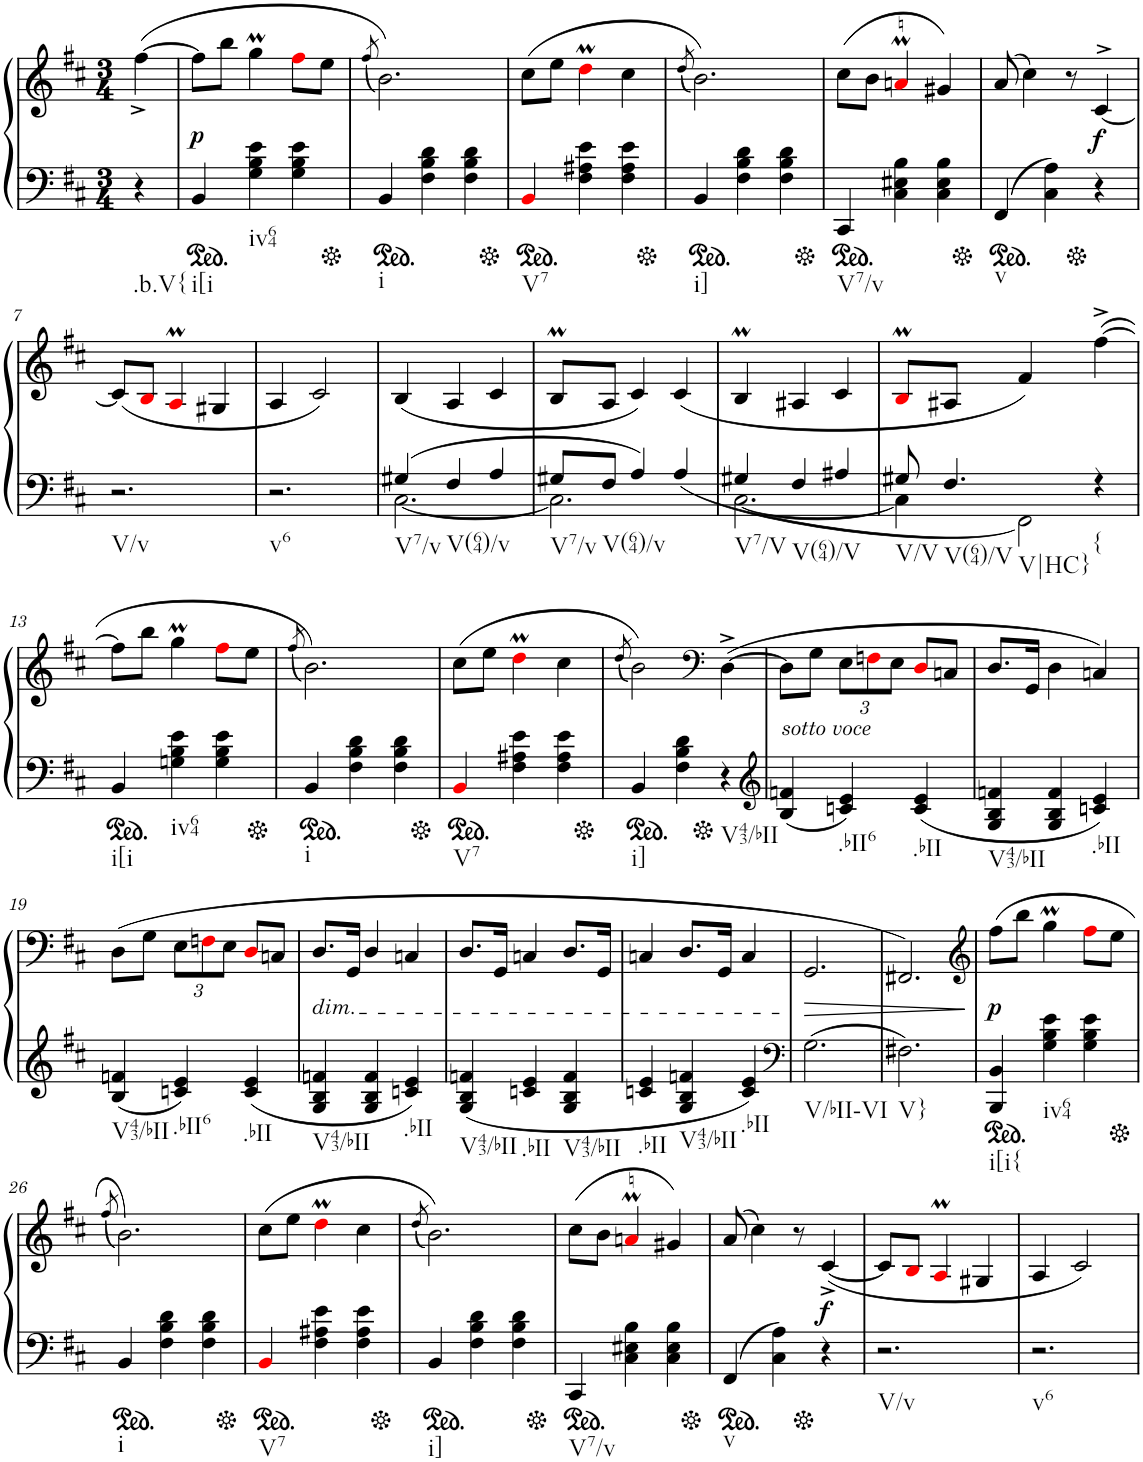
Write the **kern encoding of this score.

**kern	**kern	**dynam
*part2	*part1	*part1
*staff2	*staff1	*staff1
*I"Piano	*I"Piano	*
*I'Pno	*I'Pno	*
*clefF4	*clefG2	*
*k[f#c#]	*k[f#c#]	*
*b:	*b:	*
*M3/4	*M3/4	*
=	=	=
!LO:TX:b:t=.b.V{	!	!
4r	([4ff#^<\	.
=1	=1	=1
*ped	*	*
!LO:TX:b:t=i[i	!	!
!	!	!LO:DY:b
4BB/	8ff#\L]	p
.	8bb\J	.
!LO:TX:b:t=iv64	!	!
4G\ 4B\ 4e\	4ggM\	.
4G\ 4B\ 4e\	8ff#i\L	.
.	8ee\J	.
=2	=2	=2
.	(8qff#/	.
*Xped	*	*
*ped	*	*
!LO:TX:b:t=i	!	!
4BB/	2.b\))	.
4F#\ 4B\ 4d\	.	.
4F#\ 4B\ 4d\	.	.
=3	=3	=3
*Xped	*	*
*ped	*	*
!LO:TX:b:t=V7	!	!
4BBi/	(8cc#\L	.
.	8ee\J	.
4F#\ 4A#X\ 4e\	4ddMi\	.
4F#\ 4A#\ 4e\	4cc#\	.
=4	=4	=4
.	(8qdd/	.
*Xped	*	*
*ped	*	*
!LO:TX:b:t=i]	!	!
4BB/	2.b\))	.
4F#\ 4B\ 4d\	.	.
4F#\ 4B\ 4d\	.	.
=5	=5	=5
*Xped	*	*
*ped	*	*
!LO:TX:b:t=V7/v	!	!
4CC#/	(8cc#\L	.
.	8b\J	.
4C#\ 4E#X\ 4B\	4anMi/	.
4C#\ 4E#\ 4B\	4g#X/)	.
=6	=6	=6
*Xped	*	*
*ped	*	*
!LO:TX:b:t=v	!	!
(4FF#/	(8a/	.
.	4cc#\)	.
4C#\ 4A\)	.	.
.	8r	.
*Xped	*	*
!	!	!LO:DY:b
4r	[4c#^>/	f
!!LO:LB:g=z
=7	=7	=7
!LO:TX:b:t=V/v	!	!
2.r	(<8c#/L]	.
.	8Bi/J	.
.	4AMi/	.
.	4G#X/	.
=8	=8	=8
!LO:TX:b:t=v6	!	!
2.r	4A/	.
.	2c#/)	.
=9	=9	=9
*^	*	*
!LO:TX:b:t=V7/v	!	!	!
(4G#X/	[2.C#\	(4B/	.
!LO:TX:b:t=V(64)/v	!	!	!
4F#/	.	4A/	.
4A/	.	4c#/	.
=10	=10	=10	=10
!LO:TX:b:t=V7/v	!	!	!
8G#X/L	2.C#\]	8BM/L	.
!LO:TX:b:t=V(64)/v	!	!	!
8F#/J	.	8A/J	.
4A/)	.	4c#/)	.
(4A/	.	(4c#/	.
=11	=11	=11	=11
!LO:TX:b:t=V7/V	!	!	!
4G#X/	[2.C#\	4BM/	.
!LO:TX:b:t=V(64)/V	!	!	!
4F#/	.	4A#X/	.
4A#X/	.	4c#/	.
=12	=12	=12	=12
!LO:TX:b:t=V/V	!	!	!
8G#X/	4C#\]	8BMi/L	.
!LO:TX:b:t=V(64)/V	!	!	!
!LO:TX:b:t=V|HC}	!	!	!
4.F#/	.	8A#X/J	.
.	2FF#\)	4f#/)	.
!LO:TX:b:t={	!	!	!
4r	.	([4ff#^\	.
*v	*v	*	*
!!LO:LB:g=z
=13	=13	=13
*ped	*	*
!LO:TX:b:t=i[i	!	!
4BB/	8ff#\L]	.
.	8bb\J	.
!LO:TX:b:t=iv64	!	!
4Gn\ 4B\ 4e\	4ggM\	.
4G\ 4B\ 4e\	8ff#i\L	.
.	8ee\J	.
=14	=14	=14
.	(8qff#/	.
*Xped	*	*
*ped	*	*
!LO:TX:b:t=i	!	!
4BB/	2.b\))	.
4F#\ 4B\ 4d\	.	.
4F#\ 4B\ 4d\	.	.
=15	=15	=15
*Xped	*	*
*ped	*	*
!LO:TX:b:t=V7	!	!
4BBi/	(8cc#\L	.
.	8ee\J	.
4F#\ 4A#X\ 4e\	4ddMi\	.
4F#\ 4A#\ 4e\	4cc#\	.
=16	=16	=16
.	(8qdd/	.
*Xped	*	*
*ped	*	*
!LO:TX:b:t=i]	!	!
4BB/	2b\))	.
4F#\ 4B\ 4d\	.	.
*	*clefF4	*
*Xped	*	*
!LO:TX:b:t=V43/bII	!	!
4r	([4D^\	.
=17	=17	=17
*clefG2	*	*
!	!LO:TX:b:i:t=sotto voce	!
(4B/ 4fn/	8D\L]	.
.	8G\J	.
*	*Xbrackettup	*
!LO:TX:b:t=.bII6	!	!
4cn/ 4e/)	12E\L	.
.	12Fni\	.
.	12E\J	.
!LO:TX:b:t=.bII	!	!
(4c/ 4e/	8Di/L	.
.	8Cn/J	.
=18	=18	=18
!LO:TX:b:t=V43/bII	!	!
4G/ 4B/ 4fn/	8.D/L	.
.	16GG/Jk	.
4G/ 4B/ 4f/	4D\	.
!LO:TX:b:t=.bII	!	!
4cn/ 4e/)	4Cn/)	.
!!LO:LB:g=z
=19	=19	=19
!LO:TX:b:t=V43/bII	!	!
(4B/ 4fn/	(8D\L	.
.	8G\J	.
!LO:TX:b:t=.bII6	!	!
4cn/ 4e/)	12E\L	.
.	12Fni\	.
.	12E\J	.
!LO:TX:b:t=.bII	!	!
(4c/ 4e/	8Di/L	.
.	8Cn/J	.
=20	=20	=20
!	!LO:TX:b:i:t=dim.	!
!LO:TX:b:t=V43/bII	!	!
4G/ 4B/ 4fn/	8.D/L	.
.	16GG/Jk	.
4G/ 4B/ 4f/	4D/	.
!LO:TX:b:t=.bII	!	!
4cn/ 4e/)	4Cn/	.
=21	=21	=21
!LO:TX:b:t=V43/bII	!	!
(<4G/ 4B/ 4fn/	8.D/L	.
.	16GG/Jk	.
!LO:TX:b:t=.bII	!	!
4cn/ 4e/	4Cn/	.
!LO:TX:b:t=V43/bII	!	!
4G/ 4B/ 4f/	8.D/L	.
.	16GG/Jk	.
=22	=22	=22
!LO:TX:b:t=.bII	!	!
4cn/ 4e/	4Cn/	.
!LO:TX:b:t=V43/bII	!	!
4G/ 4B/ 4fn/	8.D/L	.
.	16GG/Jk	.
!LO:TX:b:t=.bII	!	!
4c/ 4e/)	4C/	.
=23	=23	=23
*clefF4	*	*
!LO:TX:b:t=V/bII-VI	!	!
!	!	!LO:HP:b
(2.G\	2.GG/	>
=24	=24	=24
!LO:TX:b:t=V}	!	!
2.F#X\)	2.FF#X/)	.
.	.	]
=25	=25	=25
*	*clefG2	*
*ped	*	*
!LO:TX:b:t=i[i{	!	!
!	!	!LO:DY:b
4BBB/ 4BB/	(8ff#\L	p
.	8bb\J	.
!LO:TX:b:t=iv64	!	!
4G\ 4B\ 4e\	4ggM\	.
4G\ 4B\ 4e\	8ff#i\L	.
.	8ee\J	.
!!LO:LB:g=z
=26	=26	=26
.	(8qff#/	.
*Xped	*	*
*ped	*	*
!LO:TX:b:t=i	!	!
4BB/	2.b\))	.
4F#\ 4B\ 4d\	.	.
4F#\ 4B\ 4d\	.	.
=27	=27	=27
*Xped	*	*
*ped	*	*
!LO:TX:b:t=V7	!	!
4BBi/	(8cc#\L	.
.	8ee\J	.
4F#\ 4A#X\ 4e\	4ddMi\	.
4F#\ 4A#\ 4e\	4cc#\	.
=28	=28	=28
.	(8qdd/	.
*Xped	*	*
*ped	*	*
!LO:TX:b:t=i]	!	!
4BB/	2.b\))	.
4F#\ 4B\ 4d\	.	.
4F#\ 4B\ 4d\	.	.
=29	=29	=29
*Xped	*	*
*ped	*	*
!LO:TX:b:t=V7/v	!	!
4CC#/	(8cc#\L	.
.	8b\J	.
4C#\ 4E#X\ 4B\	4anMi/	.
4C#\ 4E#\ 4B\	4g#X/)	.
=30	=30	=30
*Xped	*	*
*ped	*	*
!LO:TX:b:t=v	!	!
(4FF#/	(8a/	.
.	4cc#\)	.
4C#\ 4A\)	.	.
.	8r	.
*Xped	*	*
!	!	!LO:DY:b
4r	(<[4c#^/	f
=31	=31	=31
!LO:TX:b:t=V/v	!	!
2.r	8c#/L]	.
.	8Bi/J	.
.	4AMi/	.
.	4G#X/	.
=32	=32	=32
!LO:TX:b:t=v6	!	!
2.r	4A/	.
.	2c#/)	.
=	=	=
*-	*-	*-
